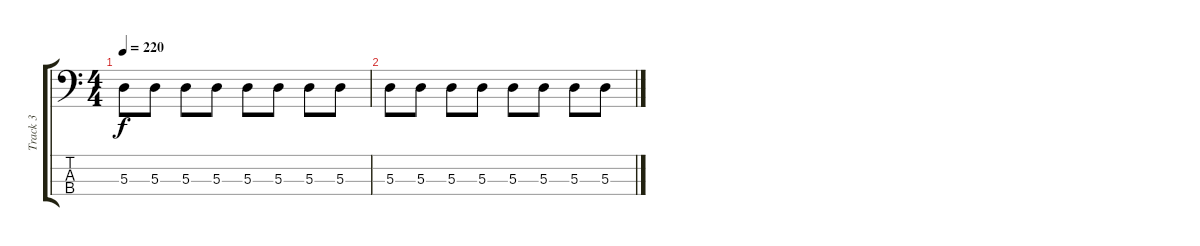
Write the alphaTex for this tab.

\track ("Track 3" "Track 3") {instrument electricbasspick}
\staff {score tabs}
\tuning (G2 D2 A1 E1) {hide}
\ts (4 4)
\tempo 220
\clef f4
\ks c
5.3.8{dy f} 5.3.8 5.3.8 5.3.8 5.3.8 5.3.8 5.3.8 5.3.8 |
5.3.8 5.3.8 5.3.8 5.3.8 5.3.8 5.3.8 5.3.8 5.3.8
